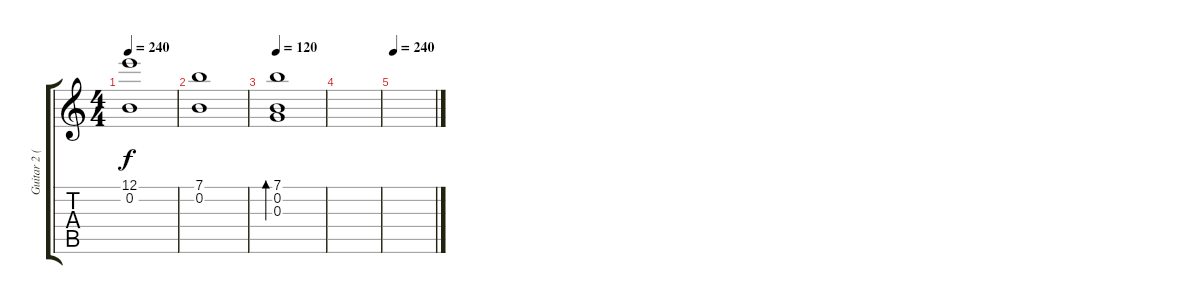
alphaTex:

\track ("Guitar 2 (accoustic)" "Guitar 2 (") {instrument acousticguitarsteel}
\staff {score tabs}
\tuning (E4 B3 G3 D3 A2 E2) {hide}
\ts (4 4)
\tempo 240
\clef g2
\ks c
(12.1 0.2).1{dy f} |
(7.1 0.2).1 |
\tempo 120
(7.1 0.2 0.3).1{bd 480} |
|
\tempo 240
